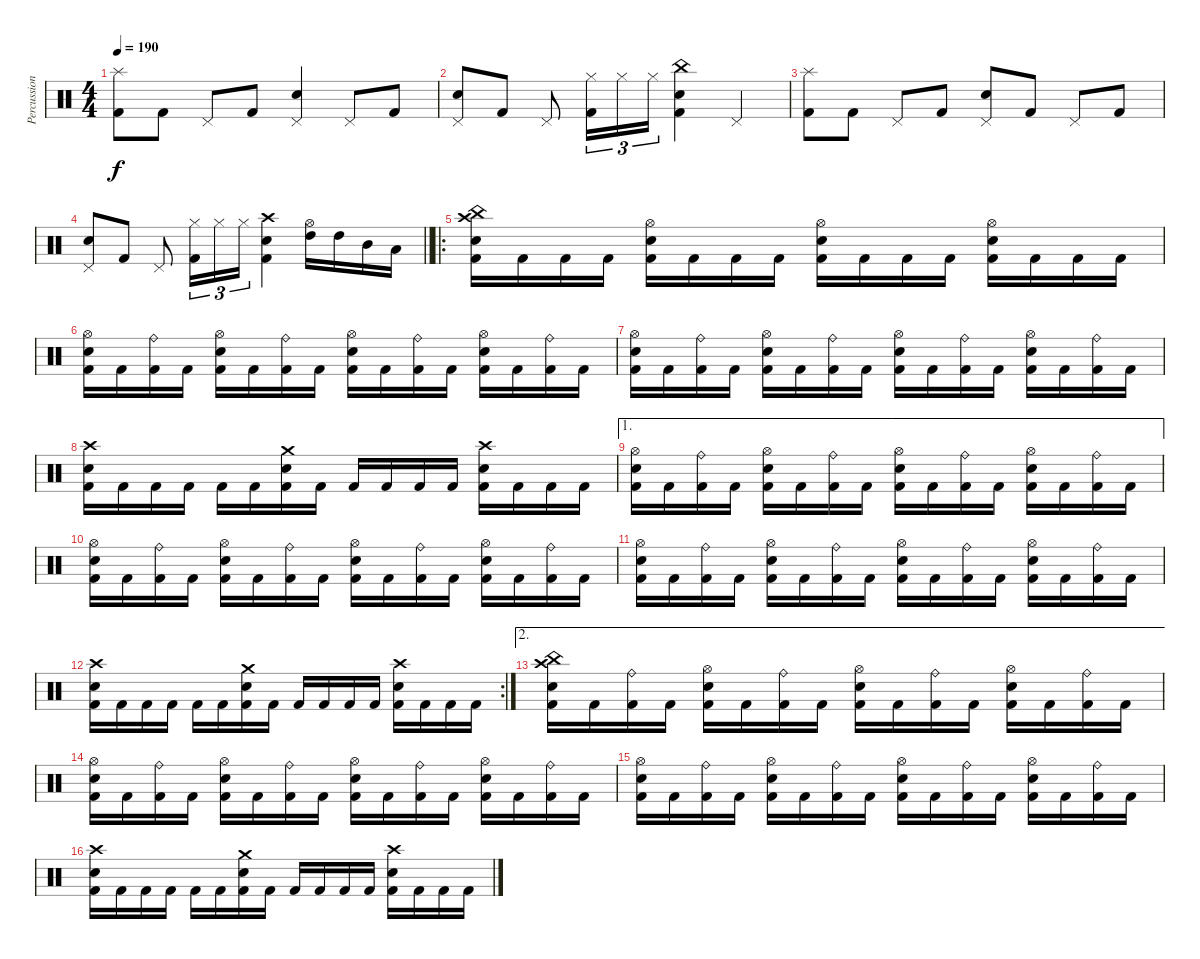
\track ("Percussion" "Percussion") {instrument percussion}
\staff {score}
\articulation defaults
\ts (4 4)
\tempo 190
\clef neutral
\ks c
("Splash (hit)" "Kick (hit) 2").8{dy f} "Kick (hit) 2".8 "Pedal Hi-Hat (hit)".8 "Kick (hit) 2".8 ("Pedal Hi-Hat (hit)" "Electric Snare (hit)").4 "Pedal Hi-Hat (hit)".8 "Kick (hit) 2".8 |
("Pedal Hi-Hat (hit)" "Electric Snare (hit)").8 "Kick (hit) 2".8 "Pedal Hi-Hat (hit)".8 ("Hi-Hat (closed)" "Kick (hit) 2").16{tu (3 2)} "Hi-Hat (closed)".16{tu (3 2)} "Hi-Hat (closed)".16{tu (3 2)} ("China (hit)" "Electric Snare (hit)" "Kick (hit) 2").4 "Pedal Hi-Hat (hit)".4 |
("Splash (hit)" "Kick (hit) 2").8 "Kick (hit) 2".8 "Pedal Hi-Hat (hit)".8 "Kick (hit) 2".8 ("Pedal Hi-Hat (hit)" "Electric Snare (hit)").8 "Kick (hit) 2".8 "Pedal Hi-Hat (hit)".8 "Kick (hit) 2".8 |
\barLineRight lightlight
("Pedal Hi-Hat (hit)" "Electric Snare (hit)").8 "Kick (hit) 2".8 "Pedal Hi-Hat (hit)".8 ("Hi-Hat (closed)" "Kick (hit) 2").16{tu (3 2)} "Hi-Hat (closed)".16{tu (3 2)} "Hi-Hat (closed)".16{tu (3 2)} ("Crash high (hit)" "Electric Snare (hit)" "Kick (hit) 2").4 ("Hi-Hat (open)" "High Tom (hit)").16 "High Tom (hit)".16 "Mid Tom (hit)".16 "Low Tom (hit)".16 |
\ro
("China (hit)" "Electric Snare (hit)" "Crash high (hit)" "Kick (hit) 2").16 "Kick (hit) 2".16 "Kick (hit) 2".16 "Kick (hit) 2".16 ("Hi-Hat (open)" "Electric Snare (hit)" "Kick (hit) 2").16 "Kick (hit) 2".16 "Kick (hit) 2".16 "Kick (hit) 2".16 ("Hi-Hat (open)" "Electric Snare (hit)" "Kick (hit) 2").16 "Kick (hit) 2".16 "Kick (hit) 2".16 "Kick (hit) 2".16 ("Hi-Hat (open)" "Electric Snare (hit)" "Kick (hit) 2").16 "Kick (hit) 2".16 "Kick (hit) 2".16 "Kick (hit) 2".16 |
("Hi-Hat (open)" "Electric Snare (hit)" "Kick (hit) 2").16 "Kick (hit) 2".16 ("Ride (bell)" "Kick (hit) 2").16 "Kick (hit) 2".16 ("Hi-Hat (open)" "Electric Snare (hit)" "Kick (hit) 2").16 "Kick (hit) 2".16 ("Ride (bell)" "Kick (hit) 2").16 "Kick (hit) 2".16 ("Hi-Hat (open)" "Electric Snare (hit)" "Kick (hit) 2").16 "Kick (hit) 2".16 ("Ride (bell)" "Kick (hit) 2").16 "Kick (hit) 2".16 ("Hi-Hat (open)" "Electric Snare (hit)" "Kick (hit) 2").16 "Kick (hit) 2".16 ("Ride (bell)" "Kick (hit) 2").16 "Kick (hit) 2".16 |
("Hi-Hat (open)" "Electric Snare (hit)" "Kick (hit) 2").16 "Kick (hit) 2".16 ("Ride (bell)" "Kick (hit) 2").16 "Kick (hit) 2".16 ("Hi-Hat (open)" "Electric Snare (hit)" "Kick (hit) 2").16 "Kick (hit) 2".16 ("Ride (bell)" "Kick (hit) 2").16 "Kick (hit) 2".16 ("Hi-Hat (open)" "Electric Snare (hit)" "Kick (hit) 2").16 "Kick (hit) 2".16 ("Ride (bell)" "Kick (hit) 2").16 "Kick (hit) 2".16 ("Hi-Hat (open)" "Electric Snare (hit)" "Kick (hit) 2").16 "Kick (hit) 2".16 ("Ride (bell)" "Kick (hit) 2").16 "Kick (hit) 2".16 |
("Crash high (hit)" "Electric Snare (hit)" "Kick (hit) 2").16 "Kick (hit) 2".16 "Kick (hit) 2".16 "Kick (hit) 2".16 "Kick (hit) 2".16 "Kick (hit) 2".16 ("Crash medium (hit)" "Electric Snare (hit)" "Kick (hit) 2").16 "Kick (hit) 2".16 "Kick (hit) 2".16 "Kick (hit) 2".16 "Kick (hit) 2".16 "Kick (hit) 2".16 ("Crash high (hit)" "Electric Snare (hit)" "Kick (hit) 2").16 "Kick (hit) 2".16 "Kick (hit) 2".16 "Kick (hit) 2".16 |
\ae 1
("Hi-Hat (open)" "Electric Snare (hit)" "Kick (hit) 2").16 "Kick (hit) 2".16 ("Ride (bell)" "Kick (hit) 2").16 "Kick (hit) 2".16 ("Hi-Hat (open)" "Electric Snare (hit)" "Kick (hit) 2").16 "Kick (hit) 2".16 ("Ride (bell)" "Kick (hit) 2").16 "Kick (hit) 2".16 ("Hi-Hat (open)" "Electric Snare (hit)" "Kick (hit) 2").16 "Kick (hit) 2".16 ("Ride (bell)" "Kick (hit) 2").16 "Kick (hit) 2".16 ("Hi-Hat (open)" "Electric Snare (hit)" "Kick (hit) 2").16 "Kick (hit) 2".16 ("Ride (bell)" "Kick (hit) 2").16 "Kick (hit) 2".16 |
("Hi-Hat (open)" "Electric Snare (hit)" "Kick (hit) 2").16 "Kick (hit) 2".16 ("Ride (bell)" "Kick (hit) 2").16 "Kick (hit) 2".16 ("Hi-Hat (open)" "Electric Snare (hit)" "Kick (hit) 2").16 "Kick (hit) 2".16 ("Ride (bell)" "Kick (hit) 2").16 "Kick (hit) 2".16 ("Hi-Hat (open)" "Electric Snare (hit)" "Kick (hit) 2").16 "Kick (hit) 2".16 ("Ride (bell)" "Kick (hit) 2").16 "Kick (hit) 2".16 ("Hi-Hat (open)" "Electric Snare (hit)" "Kick (hit) 2").16 "Kick (hit) 2".16 ("Ride (bell)" "Kick (hit) 2").16 "Kick (hit) 2".16 |
("Hi-Hat (open)" "Electric Snare (hit)" "Kick (hit) 2").16 "Kick (hit) 2".16 ("Ride (bell)" "Kick (hit) 2").16 "Kick (hit) 2".16 ("Hi-Hat (open)" "Electric Snare (hit)" "Kick (hit) 2").16 "Kick (hit) 2".16 ("Ride (bell)" "Kick (hit) 2").16 "Kick (hit) 2".16 ("Hi-Hat (open)" "Electric Snare (hit)" "Kick (hit) 2").16 "Kick (hit) 2".16 ("Ride (bell)" "Kick (hit) 2").16 "Kick (hit) 2".16 ("Hi-Hat (open)" "Electric Snare (hit)" "Kick (hit) 2").16 "Kick (hit) 2".16 ("Ride (bell)" "Kick (hit) 2").16 "Kick (hit) 2".16 |
\rc 2
("Crash high (hit)" "Electric Snare (hit)" "Kick (hit) 2").16 "Kick (hit) 2".16 "Kick (hit) 2".16 "Kick (hit) 2".16 "Kick (hit) 2".16 "Kick (hit) 2".16 ("Crash medium (hit)" "Electric Snare (hit)" "Kick (hit) 2").16 "Kick (hit) 2".16 "Kick (hit) 2".16 "Kick (hit) 2".16 "Kick (hit) 2".16 "Kick (hit) 2".16 ("Crash high (hit)" "Electric Snare (hit)" "Kick (hit) 2").16 "Kick (hit) 2".16 "Kick (hit) 2".16 "Kick (hit) 2".16 |
\ae 2
("China (hit)" "Electric Snare (hit)" "Crash high (hit)" "Kick (hit) 2").16 "Kick (hit) 2".16 ("Ride (bell)" "Kick (hit) 2").16 "Kick (hit) 2".16 ("Hi-Hat (open)" "Electric Snare (hit)" "Kick (hit) 2").16 "Kick (hit) 2".16 ("Ride (bell)" "Kick (hit) 2").16 "Kick (hit) 2".16 ("Hi-Hat (open)" "Electric Snare (hit)" "Kick (hit) 2").16 "Kick (hit) 2".16 ("Ride (bell)" "Kick (hit) 2").16 "Kick (hit) 2".16 ("Hi-Hat (open)" "Electric Snare (hit)" "Kick (hit) 2").16 "Kick (hit) 2".16 ("Ride (bell)" "Kick (hit) 2").16 "Kick (hit) 2".16 |
("Hi-Hat (open)" "Electric Snare (hit)" "Kick (hit) 2").16 "Kick (hit) 2".16 ("Ride (bell)" "Kick (hit) 2").16 "Kick (hit) 2".16 ("Hi-Hat (open)" "Electric Snare (hit)" "Kick (hit) 2").16 "Kick (hit) 2".16 ("Ride (bell)" "Kick (hit) 2").16 "Kick (hit) 2".16 ("Hi-Hat (open)" "Electric Snare (hit)" "Kick (hit) 2").16 "Kick (hit) 2".16 ("Ride (bell)" "Kick (hit) 2").16 "Kick (hit) 2".16 ("Hi-Hat (open)" "Electric Snare (hit)" "Kick (hit) 2").16 "Kick (hit) 2".16 ("Ride (bell)" "Kick (hit) 2").16 "Kick (hit) 2".16 |
("Hi-Hat (open)" "Electric Snare (hit)" "Kick (hit) 2").16 "Kick (hit) 2".16 ("Ride (bell)" "Kick (hit) 2").16 "Kick (hit) 2".16 ("Hi-Hat (open)" "Electric Snare (hit)" "Kick (hit) 2").16 "Kick (hit) 2".16 ("Ride (bell)" "Kick (hit) 2").16 "Kick (hit) 2".16 ("Hi-Hat (open)" "Electric Snare (hit)" "Kick (hit) 2").16 "Kick (hit) 2".16 ("Ride (bell)" "Kick (hit) 2").16 "Kick (hit) 2".16 ("Hi-Hat (open)" "Electric Snare (hit)" "Kick (hit) 2").16 "Kick (hit) 2".16 ("Ride (bell)" "Kick (hit) 2").16 "Kick (hit) 2".16 |
("Crash high (hit)" "Electric Snare (hit)" "Kick (hit) 2").16 "Kick (hit) 2".16 "Kick (hit) 2".16 "Kick (hit) 2".16 "Kick (hit) 2".16 "Kick (hit) 2".16 ("Crash medium (hit)" "Electric Snare (hit)" "Kick (hit) 2").16 "Kick (hit) 2".16 "Kick (hit) 2".16 "Kick (hit) 2".16 "Kick (hit) 2".16 "Kick (hit) 2".16 ("Crash high (hit)" "Electric Snare (hit)" "Kick (hit) 2").16 "Kick (hit) 2".16 "Kick (hit) 2".16 "Kick (hit) 2".16
